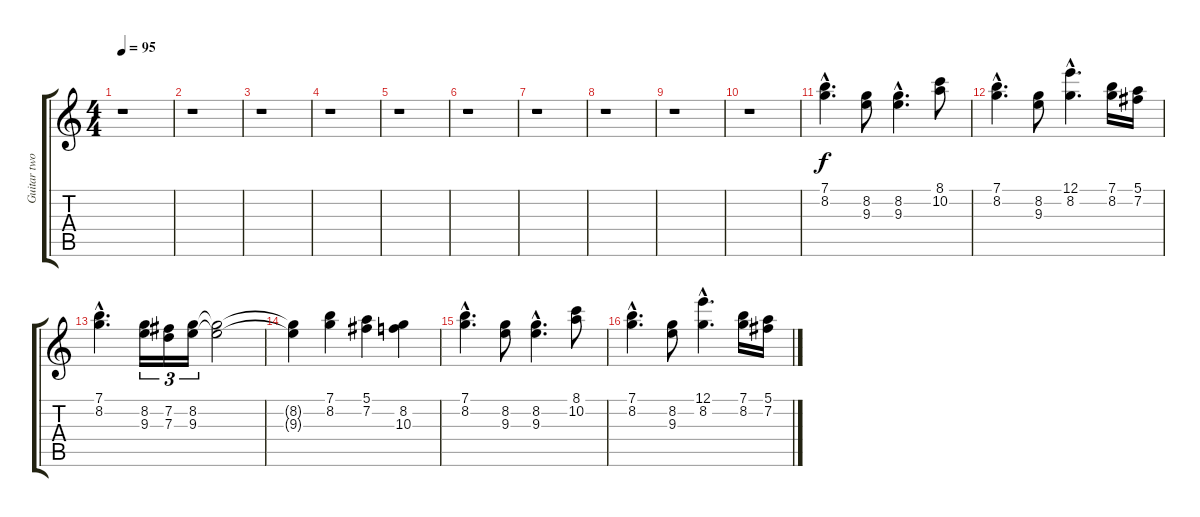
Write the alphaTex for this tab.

\track ("Guitar two" "Guitar two") {instrument overdrivenguitar}
\staff {score tabs}
\tuning (E4 B3 G3 D3 A2 E2) {hide}
\ts (4 4)
\tempo 95
\clef g2
\ks c
r.1{dy f} |
r.1 |
r.1 |
r.1 |
r.1 |
r.1 |
r.1 |
r.1 |
r.1 |
r.1 |
(7.1{hac} 8.2{hac}).4{d} (8.2 9.3).8 (8.2{hac} 9.3{hac}).4{d} (8.1 10.2).8 |
(7.1{hac} 8.2{hac}).4{d} (8.2 9.3).8 (12.1{hac} 8.2{hac}).4{d} (7.1 8.2).16 (5.1 7.2).16 |
(7.1{hac} 8.2{hac}).4{d} (8.2 9.3).16{tu (3 2)} (7.2 7.3).16{tu (3 2)} (8.2 9.3).16{tu (3 2)} (8.2{t} 9.3{t}).2 |
(8.2{t} 9.3{t}).4 (7.1 8.2).4 (5.1 7.2).4 (8.2 10.3).4 |
(7.1{hac} 8.2{hac}).4{d} (8.2 9.3).8 (8.2{hac} 9.3{hac}).4{d} (8.1 10.2).8 |
(7.1{hac} 8.2{hac}).4{d} (8.2 9.3).8 (12.1{hac} 8.2{hac}).4{d} (7.1 8.2).16 (5.1 7.2).16
